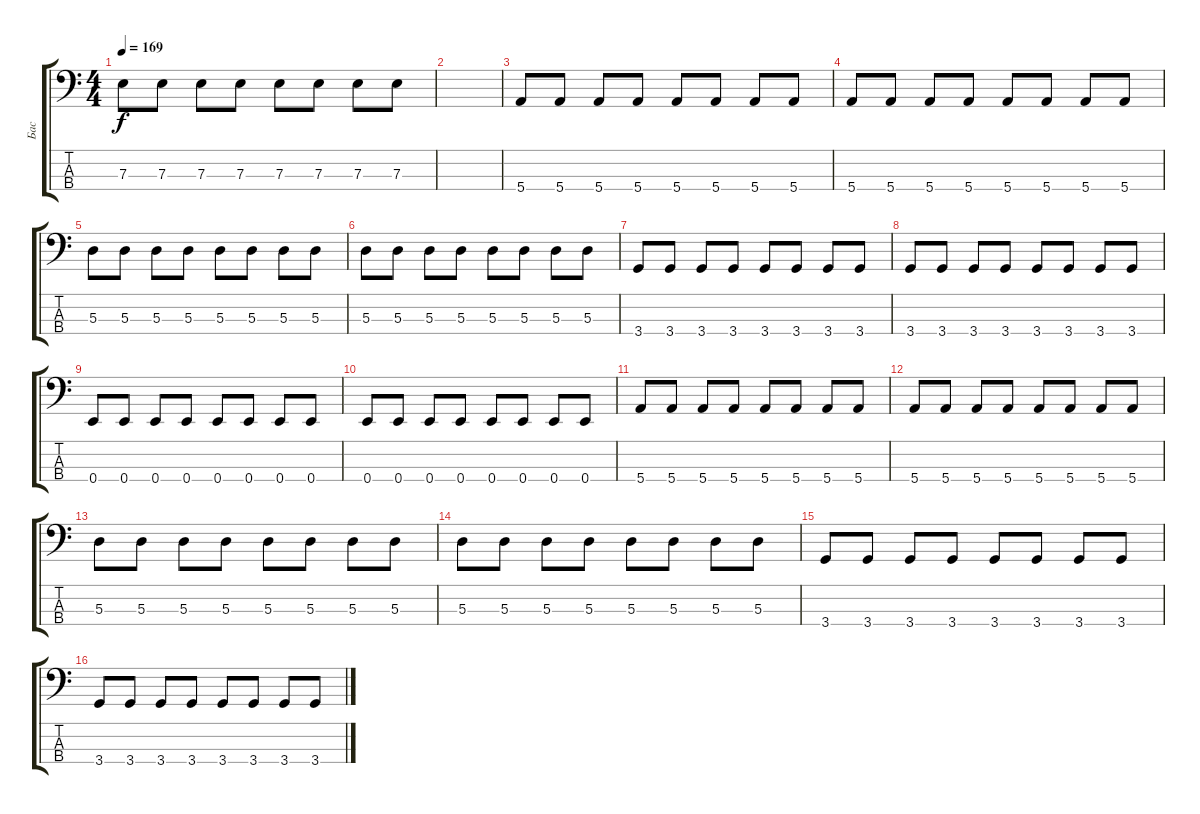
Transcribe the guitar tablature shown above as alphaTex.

\track ("Бас" "Бас") {instrument electricbassfinger}
\staff {score tabs}
\tuning (G2 D2 A1 E1) {hide}
\ts (4 4)
\tempo 169
\clef f4
\ks c
7.3.8{dy f} 7.3.8 7.3.8 7.3.8 7.3.8 7.3.8 7.3.8 7.3.8 |
|
5.4.8 5.4.8 5.4.8 5.4.8 5.4.8 5.4.8 5.4.8 5.4.8 |
5.4.8 5.4.8 5.4.8 5.4.8 5.4.8 5.4.8 5.4.8 5.4.8 |
5.3.8 5.3.8 5.3.8 5.3.8 5.3.8 5.3.8 5.3.8 5.3.8 |
5.3.8 5.3.8 5.3.8 5.3.8 5.3.8 5.3.8 5.3.8 5.3.8 |
3.4.8 3.4.8 3.4.8 3.4.8 3.4.8 3.4.8 3.4.8 3.4.8 |
3.4.8 3.4.8 3.4.8 3.4.8 3.4.8 3.4.8 3.4.8 3.4.8 |
0.4.8 0.4.8 0.4.8 0.4.8 0.4.8 0.4.8 0.4.8 0.4.8 |
0.4.8 0.4.8 0.4.8 0.4.8 0.4.8 0.4.8 0.4.8 0.4.8 |
5.4.8 5.4.8 5.4.8 5.4.8 5.4.8 5.4.8 5.4.8 5.4.8 |
5.4.8 5.4.8 5.4.8 5.4.8 5.4.8 5.4.8 5.4.8 5.4.8 |
5.3.8 5.3.8 5.3.8 5.3.8 5.3.8 5.3.8 5.3.8 5.3.8 |
5.3.8 5.3.8 5.3.8 5.3.8 5.3.8 5.3.8 5.3.8 5.3.8 |
3.4.8 3.4.8 3.4.8 3.4.8 3.4.8 3.4.8 3.4.8 3.4.8 |
3.4.8 3.4.8 3.4.8 3.4.8 3.4.8 3.4.8 3.4.8 3.4.8
